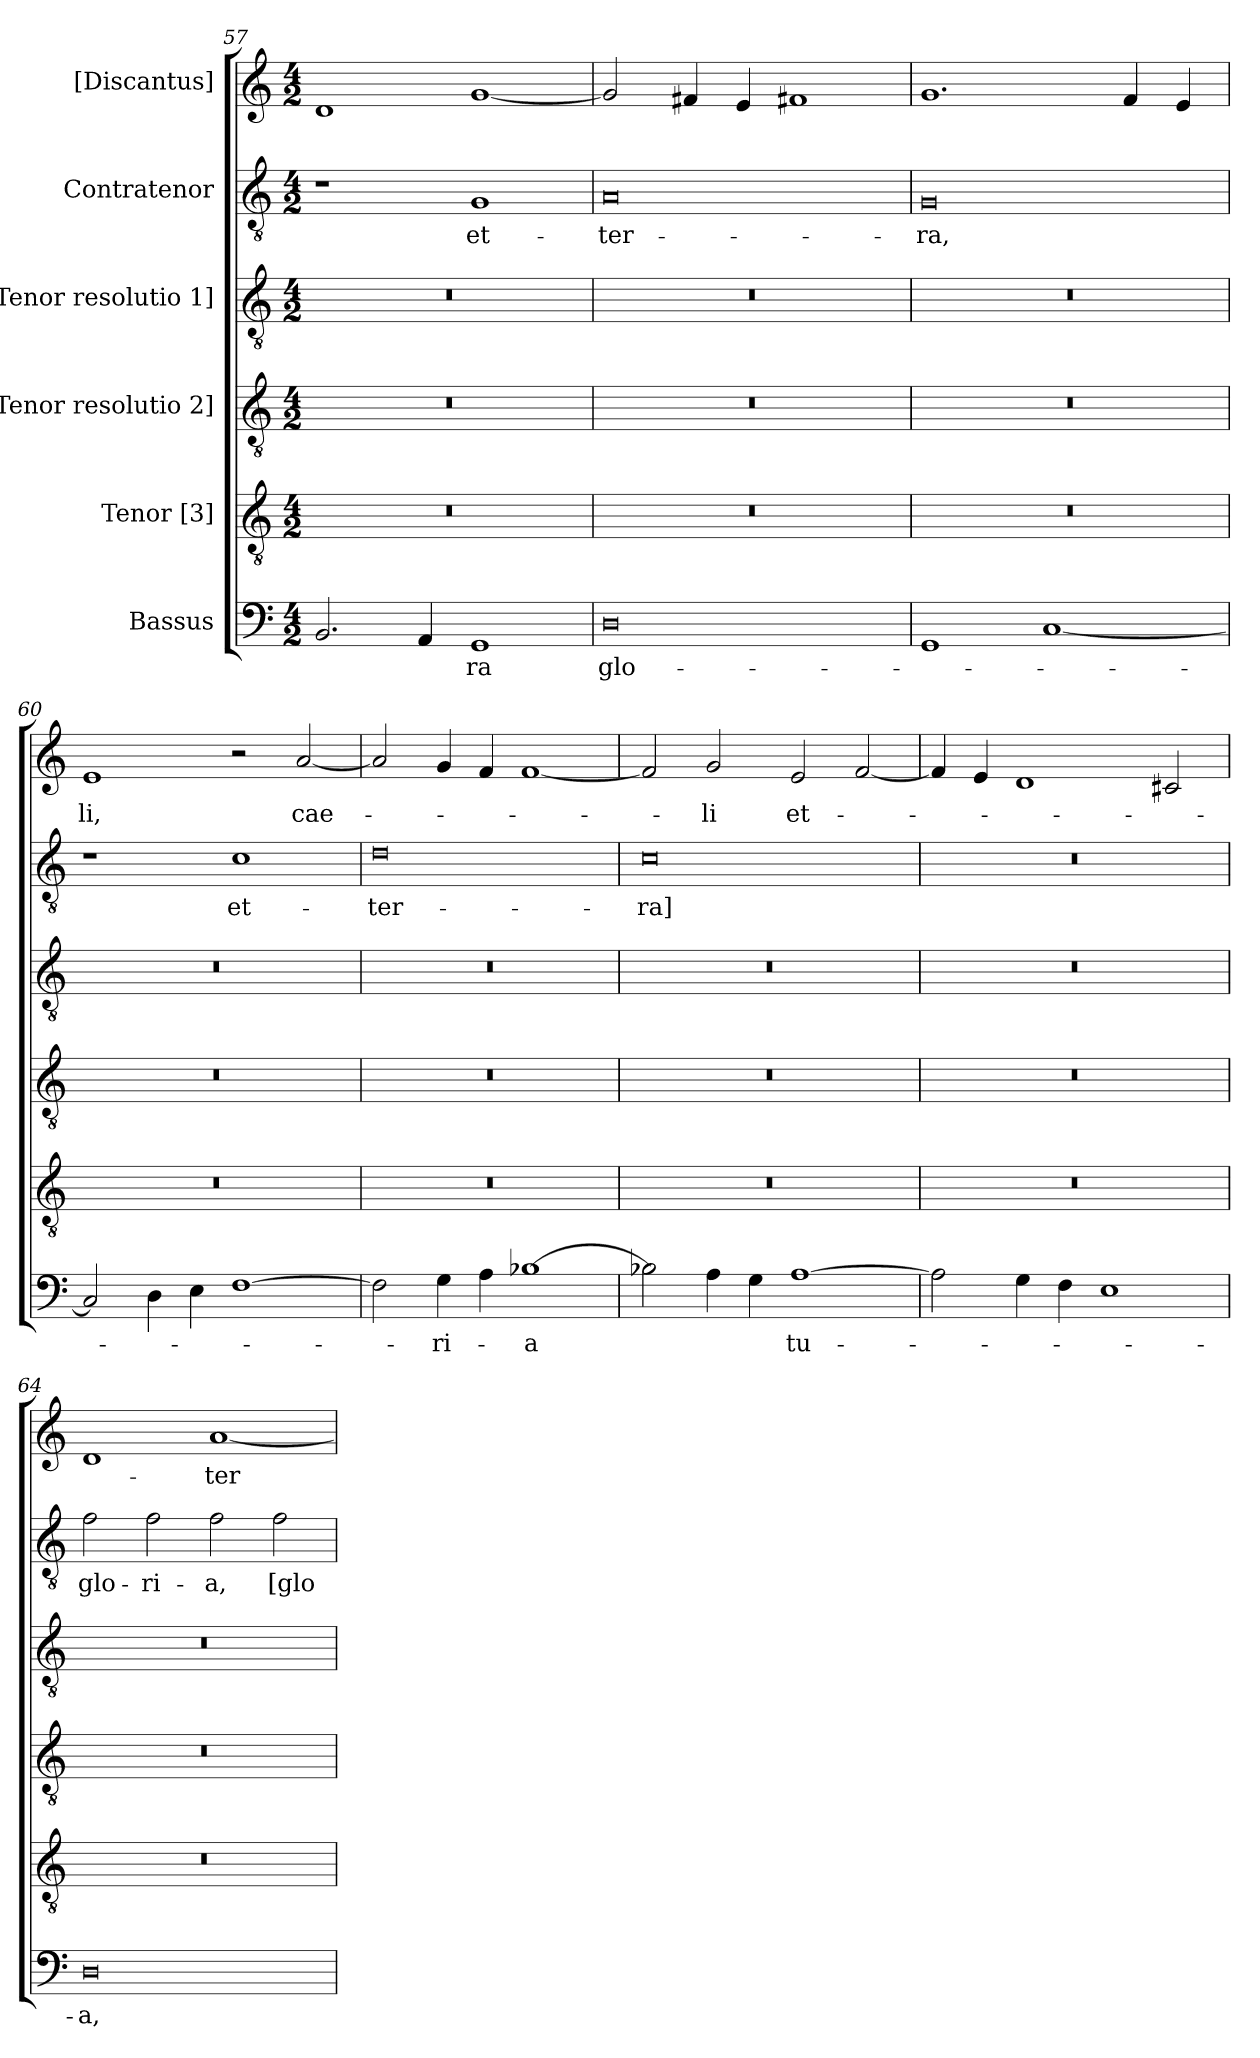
**kern	**text	**kern	**kern	**kern	**kern	**text	**kern	**text
*part6	*part6	*part5	*part4	*part3	*part2	*part2	*part1	*part1
*staff6	*staff6	*staff5	*staff4	*staff3	*staff2	*staff2	*staff1	*staff1
*I"Bassus	*	*I"Tenor [3]	*I"[Tenor resolutio 2]	*I"[Tenor resolutio 1]	*I"Contratenor	*	*I"[Discantus]	*
*clefF4	*	*clefGv2	*clefGv2	*clefGv2	*clefGv2	*	*clefG2	*
*k[]	*	*k[]	*k[]	*k[]	*k[]	*	*k[]	*
*M4/2	*	*M4/2	*M4/2	*M4/2	*M4/2	*	*M4/2	*
=57	=57	=57	=57	=57	=57	=57	=57	=57
2.BB/	.	0r	0r	0r	1r	.	1d/	.
4AA/	.	.	.	.	.	.	.	.
1GG/	-ra	.	.	.	1G/	et-	[1g/	.
=58	=58	=58	=58	=58	=58	=58	=58	=58
0D\	glo-	0r	0r	0r	0A/	ter-	2g/]	.
.	.	.	.	.	.	.	4f#X/	.
.	.	.	.	.	.	.	4e/	.
.	.	.	.	.	.	.	1f#X/	.
=59	=59	=59	=59	=59	=59	=59	=59	=59
1GG/	.	0r	0r	0r	0G/	-ra,	1.g/	.
[1C/	.	.	.	.	.	.	.	.
.	.	.	.	.	.	.	4f/	.
.	.	.	.	.	.	.	4e/	.
=60	=60	=60	=60	=60	=60	=60	=60	=60
2C/]	.	0r	0r	0r	1r	.	1e/	-li,
4D\	.	.	.	.	.	.	.	.
4E\	.	.	.	.	.	.	.	.
[1F\	.	.	.	.	1c\	et-	2r	.
.	.	.	.	.	.	.	[2a/	cae-
=61	=61	=61	=61	=61	=61	=61	=61	=61
2F\]	.	0r	0r	0r	0d\	ter-	2a/]	.
4G\	-ri-	.	.	.	.	.	4g/	.
4A\	.	.	.	.	.	.	4f/	.
[1B-X\	-a	.	.	.	.	.	[1f/	.
=62	=62	=62	=62	=62	=62	=62	=62	=62
2B-X\]	.	0r	0r	0r	0c\	-ra]	2f/]	.
4A\	.	.	.	.	.	.	2g/	-li
4G\	.	.	.	.	.	.	.	.
[1A\	tu-	.	.	.	.	.	2e/	et-
.	.	.	.	.	.	.	[2f/	.
=63	=63	=63	=63	=63	=63	=63	=63	=63
2A\]	.	0r	0r	0r	0r	.	4f/]	.
.	.	.	.	.	.	.	4e/	.
4G\	.	.	.	.	.	.	1d/	.
4F\	.	.	.	.	.	.	.	.
1E\	.	.	.	.	.	.	.	.
.	.	.	.	.	.	.	2c#X/	.
=64	=64	=64	=64	=64	=64	=64	=64	=64
0D\	-a,	0r	0r	0r	2f\	glo-	1d/	.
.	.	.	.	.	2f\	-ri-	.	.
.	.	.	.	.	2f\	-a,	[1a/	ter-
.	.	.	.	.	2f\	[glo-	.	.
=	=	=	=	=	=	=	=	=
*-	*-	*-	*-	*-	*-	*-	*-	*-
